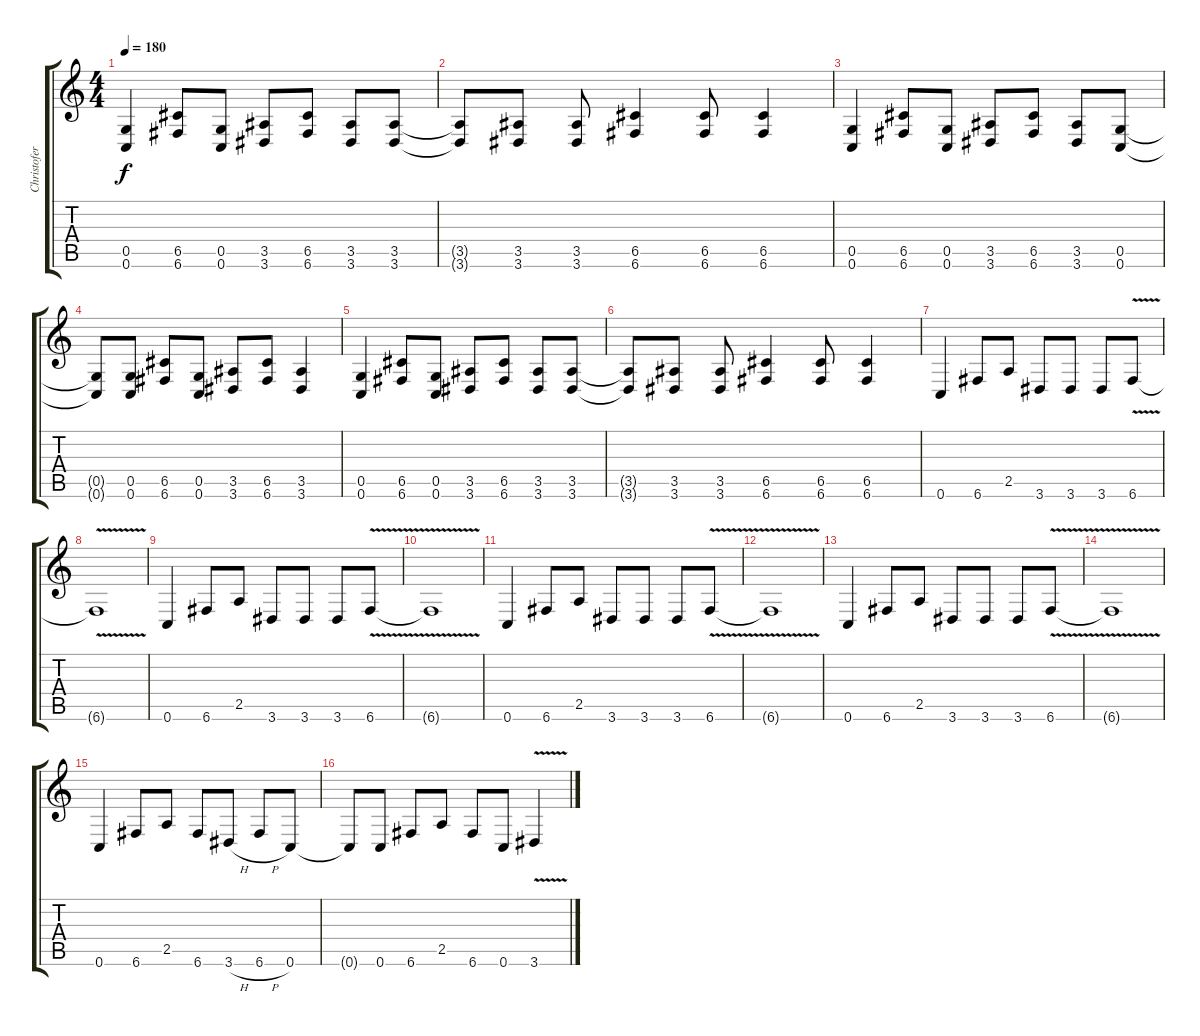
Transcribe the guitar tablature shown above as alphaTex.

\track ("Christofer Johnsson" "Christofer") {instrument distortionguitar}
\staff {score tabs}
\tuning (D4 A3 F3 C3 G2 C2) {hide}
\ts (4 4)
\tempo 180
\clef g2
\ks c
(0.5 0.6).4{dy f} (6.5 6.6).8 (0.5 0.6).8 (3.5 3.6).8 (6.5 6.6).8 (3.5 3.6).8 (3.5 3.6).8 |
(3.5{t} 3.6{t}).8 (3.5 3.6).8 (3.5 3.6).8 (6.5 6.6).4 (6.5 6.6).8 (6.5 6.6).4 |
(0.5 0.6).4 (6.5 6.6).8 (0.5 0.6).8 (3.5 3.6).8 (6.5 6.6).8 (3.5 3.6).8 (0.5 0.6).8 |
(0.5{t} 0.6{t}).8 (0.5 0.6).8 (6.5 6.6).8 (0.5 0.6).8 (3.5 3.6).8 (6.5 6.6).8 (3.5 3.6).4 |
(0.5 0.6).4 (6.5 6.6).8 (0.5 0.6).8 (3.5 3.6).8 (6.5 6.6).8 (3.5 3.6).8 (3.5 3.6).8 |
(3.5{t} 3.6{t}).8 (3.5 3.6).8 (3.5 3.6).8 (6.5 6.6).4 (6.5 6.6).8 (6.5 6.6).4 |
0.6.4 6.6.8 2.5.8 3.6.8 3.6.8 3.6.8 6.6{v}.8 |
6.6{t}.1 |
0.6.4 6.6.8 2.5.8 3.6.8 3.6.8 3.6.8 6.6{v}.8 |
6.6{t}.1 |
0.6.4 6.6.8 2.5.8 3.6.8 3.6.8 3.6.8 6.6{v}.8 |
6.6{t}.1 |
0.6.4 6.6.8 2.5.8 3.6.8 3.6.8 3.6.8 6.6{v}.8 |
6.6{t}.1 |
0.6.4 6.6.8 2.5.8 6.6.8 3.6{h}.8 6.6{h}.8 0.6.8 |
0.6{t}.8 0.6.8 6.6.8 2.5.8 6.6.8 0.6.8 3.6{v}.4
